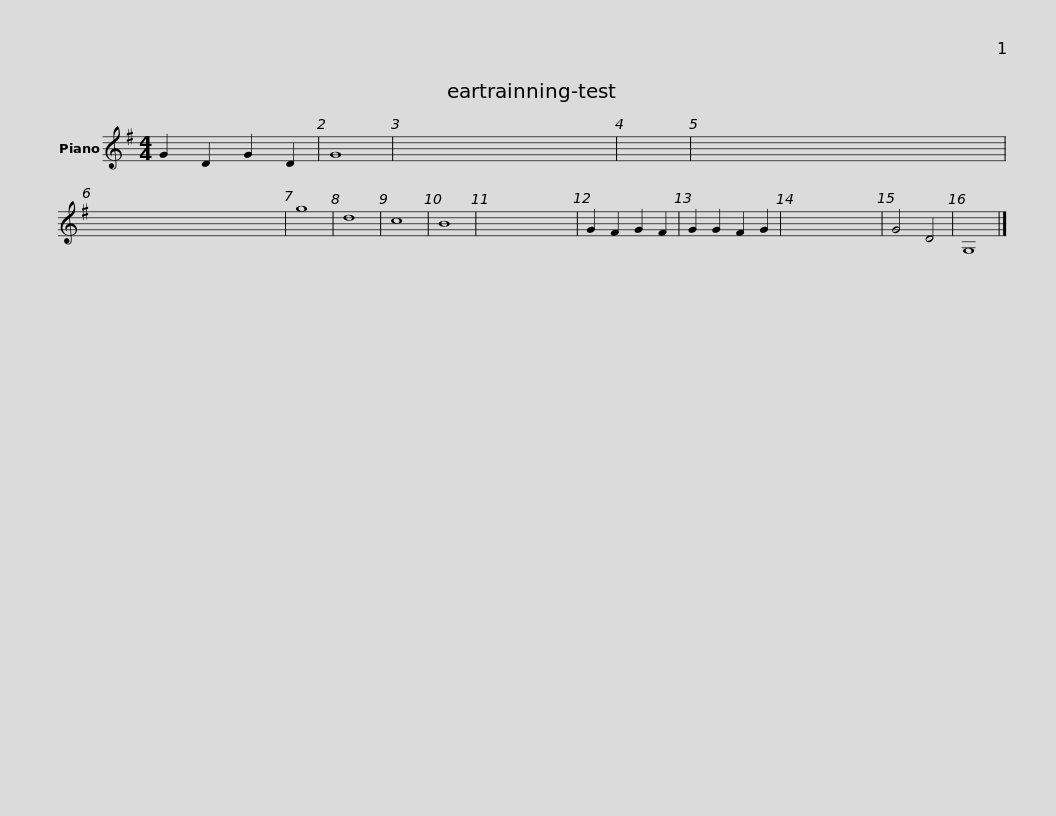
X:1
L:1/8
M:4/4
I:linebreak $
K:G
V:1 treble
V:1
 G2 D2 G2 D2 | G8 | xxxx xxxx | x8 | x/x/x/x/ x/x/x/x/ x/x/x/x/ x/x/x/x/ |$ %5
 x/x/x/x/ x/x/x/x/ x/x/x/x/ x/x/x/x/ | g8 | d8 | c8 | B8 | %10
 x2 x2 x2 x2 | G2 F2 G2 F2 | G2 G2 F2 G2 |$ x2 x2 x2 x2 | G4 D4 | %15
 G,8 |] %16
